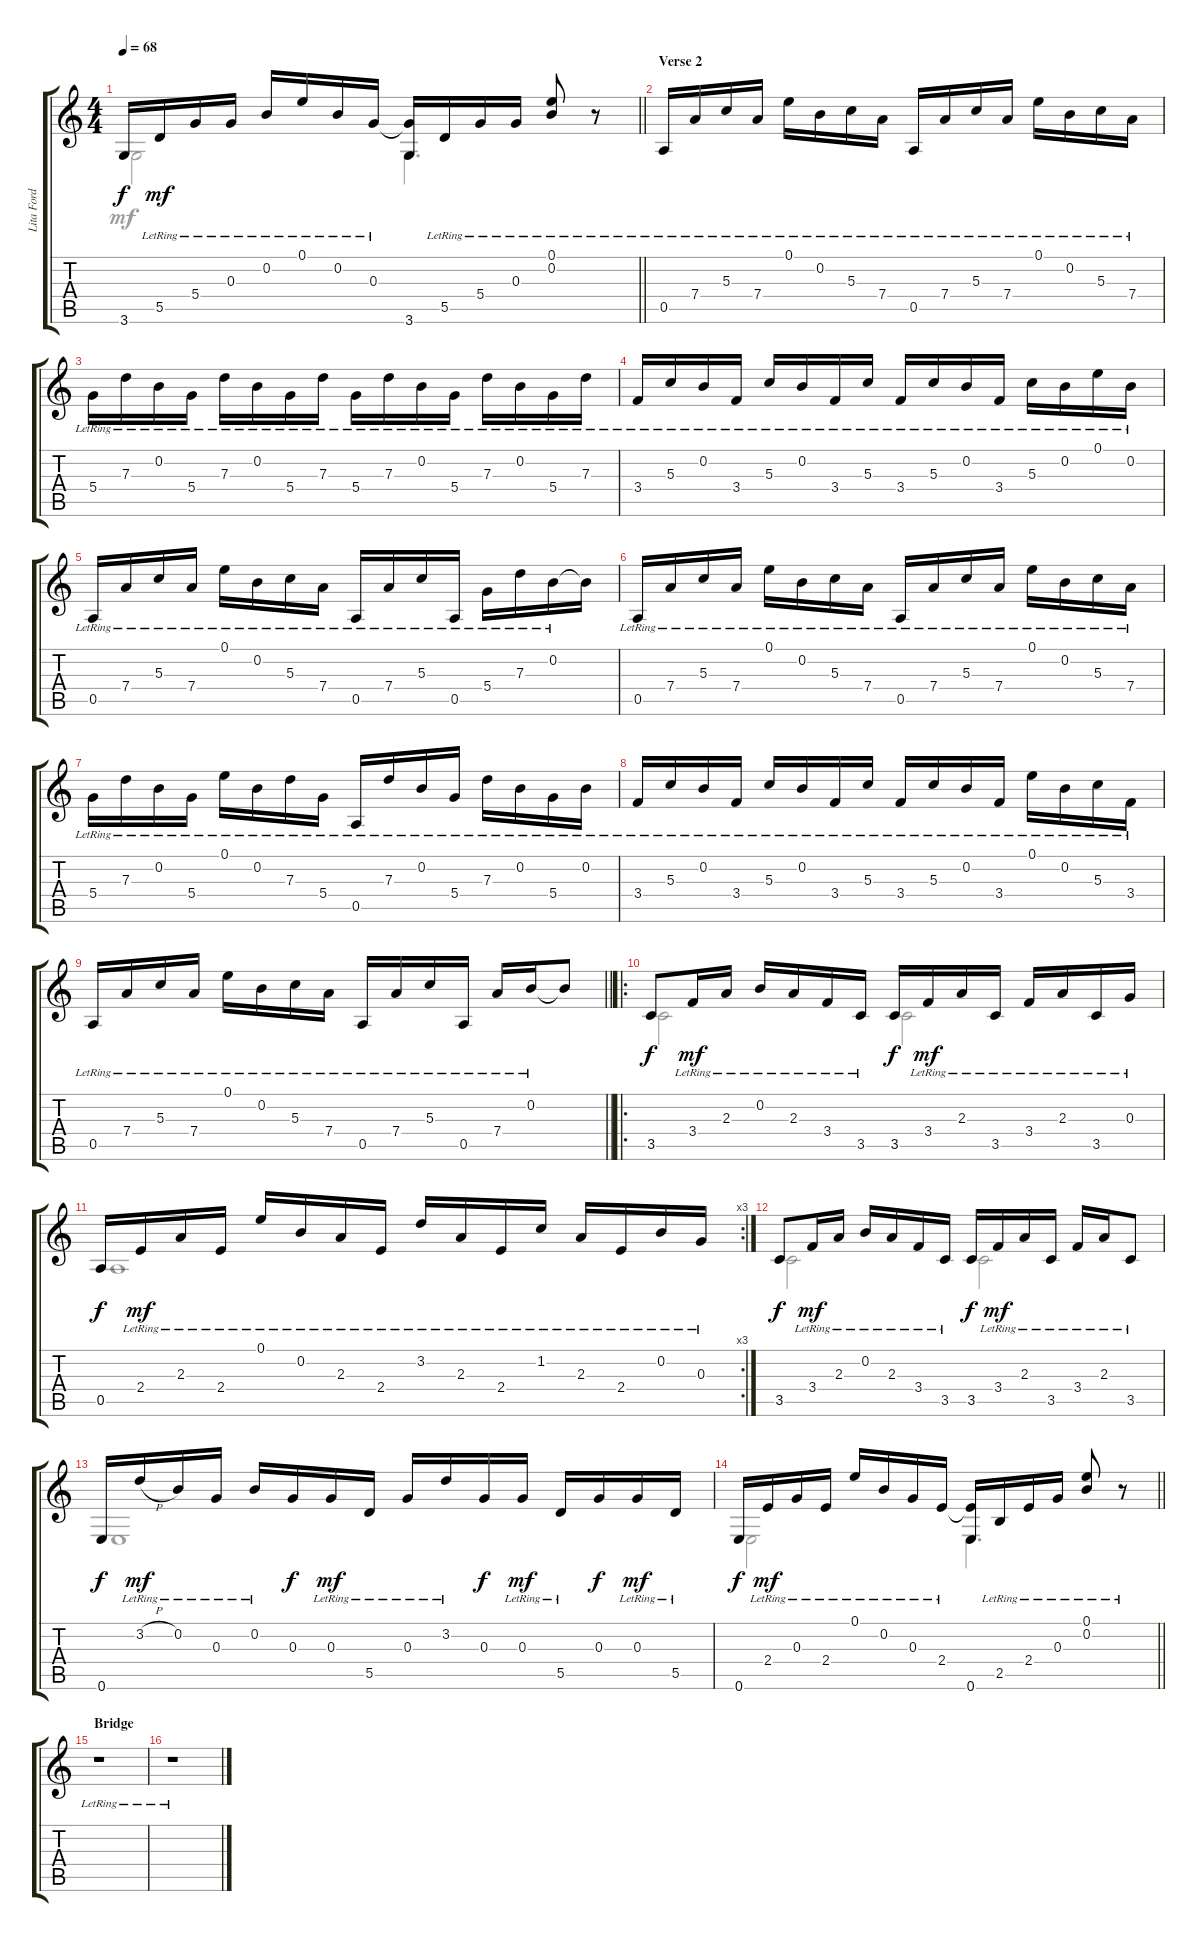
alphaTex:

\track ("Lita Ford" "Lita Ford") {instrument acousticguitarnylon}
\staff {score tabs}
\tuning (E4 B3 G3 D3 A2 E2) {hide}
\voice
\ts (4 4)
\tempo 68
\clef g2
\barLineRight lightlight
\ks c
3.6.16{dy f} 5.5{lr}.16{dy mf} 5.4{lr}.16 0.3{lr}.16 0.2{lr}.16 0.1{lr}.16 0.2{lr}.16 0.3{lr}.16 (0.3{t} 3.6).16 5.5{lr}.16 5.4{lr}.16 0.3{lr}.16 (0.1{lr} 0.2{lr}).8 r.8 |
\section ("" "Verse 2")
0.5{lr}.16 7.4{lr}.16 5.3{lr}.16 7.4{lr}.16 0.1{lr}.16 0.2{lr}.16 5.3{lr}.16 7.4{lr}.16 0.5{lr}.16 7.4{lr}.16 5.3{lr}.16 7.4{lr}.16 0.1{lr}.16 0.2{lr}.16 5.3{lr}.16 7.4{lr}.16 |
5.4{lr}.16 7.3{lr}.16 0.2{lr}.16 5.4{lr}.16 7.3{lr}.16 0.2{lr}.16 5.4{lr}.16 7.3{lr}.16 5.4{lr}.16 7.3{lr}.16 0.2{lr}.16 5.4{lr}.16 7.3{lr}.16 0.2{lr}.16 5.4{lr}.16 7.3{lr}.16 |
3.4{lr}.16 5.3{lr}.16 0.2{lr}.16 3.4{lr}.16 5.3{lr}.16 0.2{lr}.16 3.4{lr}.16 5.3{lr}.16 3.4{lr}.16 5.3{lr}.16 0.2{lr}.16 3.4{lr}.16 5.3{lr}.16 0.2{lr}.16 0.1{lr}.16 0.2{lr}.16 |
0.5{lr}.16 7.4{lr}.16 5.3{lr}.16 7.4{lr}.16 0.1{lr}.16 0.2{lr}.16 5.3{lr}.16 7.4{lr}.16 0.5{lr}.16 7.4{lr}.16 5.3{lr}.16 0.5{lr}.16 5.4{lr}.16 7.3{lr}.16 0.2{lr}.16 0.2{t}.16 |
0.5{lr}.16 7.4{lr}.16 5.3{lr}.16 7.4{lr}.16 0.1{lr}.16 0.2{lr}.16 5.3{lr}.16 7.4{lr}.16 0.5{lr}.16 7.4{lr}.16 5.3{lr}.16 7.4{lr}.16 0.1{lr}.16 0.2{lr}.16 5.3{lr}.16 7.4{lr}.16 |
5.4{lr}.16 7.3{lr}.16 0.2{lr}.16 5.4{lr}.16 0.1{lr}.16 0.2{lr}.16 7.3{lr}.16 5.4{lr}.16 0.5{lr}.16 7.3{lr}.16 0.2{lr}.16 5.4{lr}.16 7.3{lr}.16 0.2{lr}.16 5.4{lr}.16 0.2{lr}.16 |
3.4{lr}.16 5.3{lr}.16 0.2{lr}.16 3.4{lr}.16 5.3{lr}.16 0.2{lr}.16 3.4{lr}.16 5.3{lr}.16 3.4{lr}.16 5.3{lr}.16 0.2{lr}.16 3.4{lr}.16 0.1{lr}.16 0.2{lr}.16 5.3{lr}.16 3.4{lr}.16 |
\barLineRight lightlight
0.5{lr}.16 7.4{lr}.16 5.3{lr}.16 7.4{lr}.16 0.1{lr}.16 0.2{lr}.16 5.3{lr}.16 7.4{lr}.16 0.5{lr}.16 7.4{lr}.16 5.3{lr}.16 0.5{lr}.16 7.4{lr}.16 0.2{lr}.16 0.2{t}.8 |
\ro
3.5.8{dy f} 3.4{lr}.16{dy mf} 2.3{lr}.16 0.2{lr}.16 2.3{lr}.16 3.4{lr}.16 3.5{lr}.16 3.5.16{dy f} 3.4{lr}.16{dy mf} 2.3{lr}.16 3.5{lr}.16 3.4{lr}.16 2.3{lr}.16 3.5{lr}.16 0.3{lr}.16 |
\rc 3
0.5.16{dy f} 2.4{lr}.16{dy mf} 2.3{lr}.16 2.4{lr}.16 0.1{lr}.16 0.2{lr}.16 2.3{lr}.16 2.4{lr}.16 3.2{lr}.16 2.3{lr}.16 2.4{lr}.16 1.2{lr}.16 2.3{lr}.16 2.4{lr}.16 0.2{lr}.16 0.3{lr}.16 |
3.5.8{dy f} 3.4{lr}.16{dy mf} 2.3{lr}.16 0.2{lr}.16 2.3{lr}.16 3.4{lr}.16 3.5{lr}.16 3.5.16{dy f} 3.4{lr}.16{dy mf} 2.3{lr}.16 3.5{lr}.16 3.4{lr}.16 2.3{lr}.16 3.5{lr}.8 |
0.6.16{dy f} 3.2{h lr}.16{dy mf} 0.2{lr}.16 0.3{lr}.16 0.2{lr}.16 0.3.16{dy f} 0.3{lr}.16{dy mf} 5.5{lr}.16 0.3{lr}.16 3.2{lr}.16 0.3.16{dy f} 0.3{lr}.16{dy mf} 5.5{lr}.16 0.3.16{dy f} 0.3{lr}.16{dy mf} 5.5{lr}.16 |
\barLineRight lightlight
0.6.16{dy f} 2.4{lr}.16{dy mf} 0.3{lr}.16 2.4{lr}.16 0.1{lr}.16 0.2{lr}.16 0.3{lr}.16 2.4{lr}.16 (2.4{t} 0.6).16 2.5{lr}.16 2.4{lr}.16 0.3{lr}.16 (0.1{lr} 0.2{lr}).8 r.8 |
\section ("" "Bridge")
r.1 |
r.1
\voice
\clef g2
\ottava regular
\simile none
\barLineRight lightlight
\ks c
3.6.2{dy mf} 3.6.4{d} r.8 |
|
|
|
|
|
|
|
\barLineRight lightlight
|
3.5.2 3.5.2 |
0.5.1 |
3.5.2 3.5.2 |
0.6.1 |
\barLineRight lightlight
0.6.2 0.6.4{d} r.8 |
|
